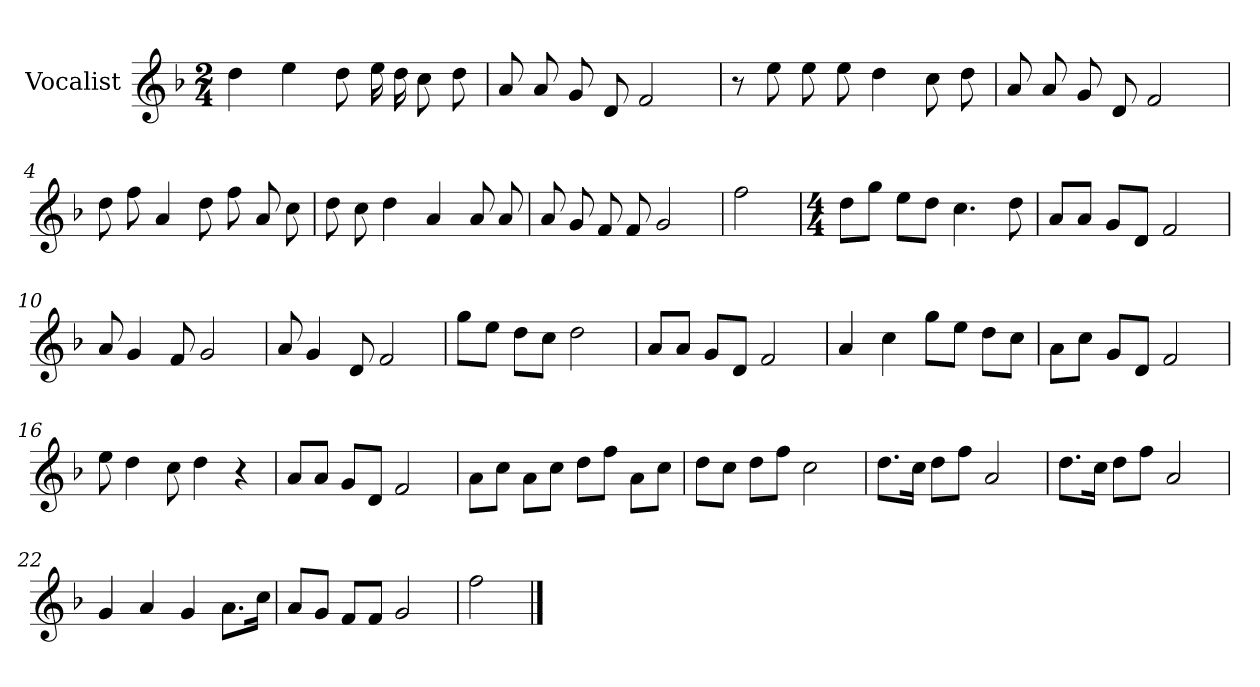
**kern
*part1
*staff1
*I"Vocalist
*k[b-]
*F:
*M2/4
=
4dd
4ee
8dd
16ee
16dd
8cc
8dd
=1
8a
8a
8g
8d
2f
=2
8r
8ee
8ee
8ee
4dd
8cc
8dd
=3
8a
8a
8g
8d
2f
=4
8dd
8ff
4a
8dd
8ff
8a
8cc
=5
8dd
8cc
4dd
4a
8a
8a
=6
8a
8g
8f
8f
2g
=7
2ff
=8
*M4/4
8ddL
8ggJ
8eeL
8ddJ
4.cc
8dd
=9
8aL
8aJ
8gL
8dJ
2f
=10
8a
4g
8f
2g
=11
8a
4g
8d
2f
=12
8ggL
8eeJ
8ddL
8ccJ
2dd
=13
8aL
8aJ
8gL
8dJ
2f
=14
4a
4cc
8ggL
8eeJ
8ddL
8ccJ
=15
8aL
8ccJ
8gL
8dJ
2f
=16
8ee
4dd
8cc
4dd
4r
=17
8aL
8aJ
8gL
8dJ
2f
=18
8aL
8ccJ
8aL
8ccJ
8ddL
8ffJ
8aL
8ccJ
=19
8ddL
8ccJ
8ddL
8ffJ
2cc
=20
8.ddL
16ccJk
8ddL
8ffJ
2a
=21
8.ddL
16ccJk
8ddL
8ffJ
2a
=22
4g
4a
4g
8.aL
16ccJk
=23
8aL
8gJ
8fL
8fJ
2g
=24
2ff
==
*-
